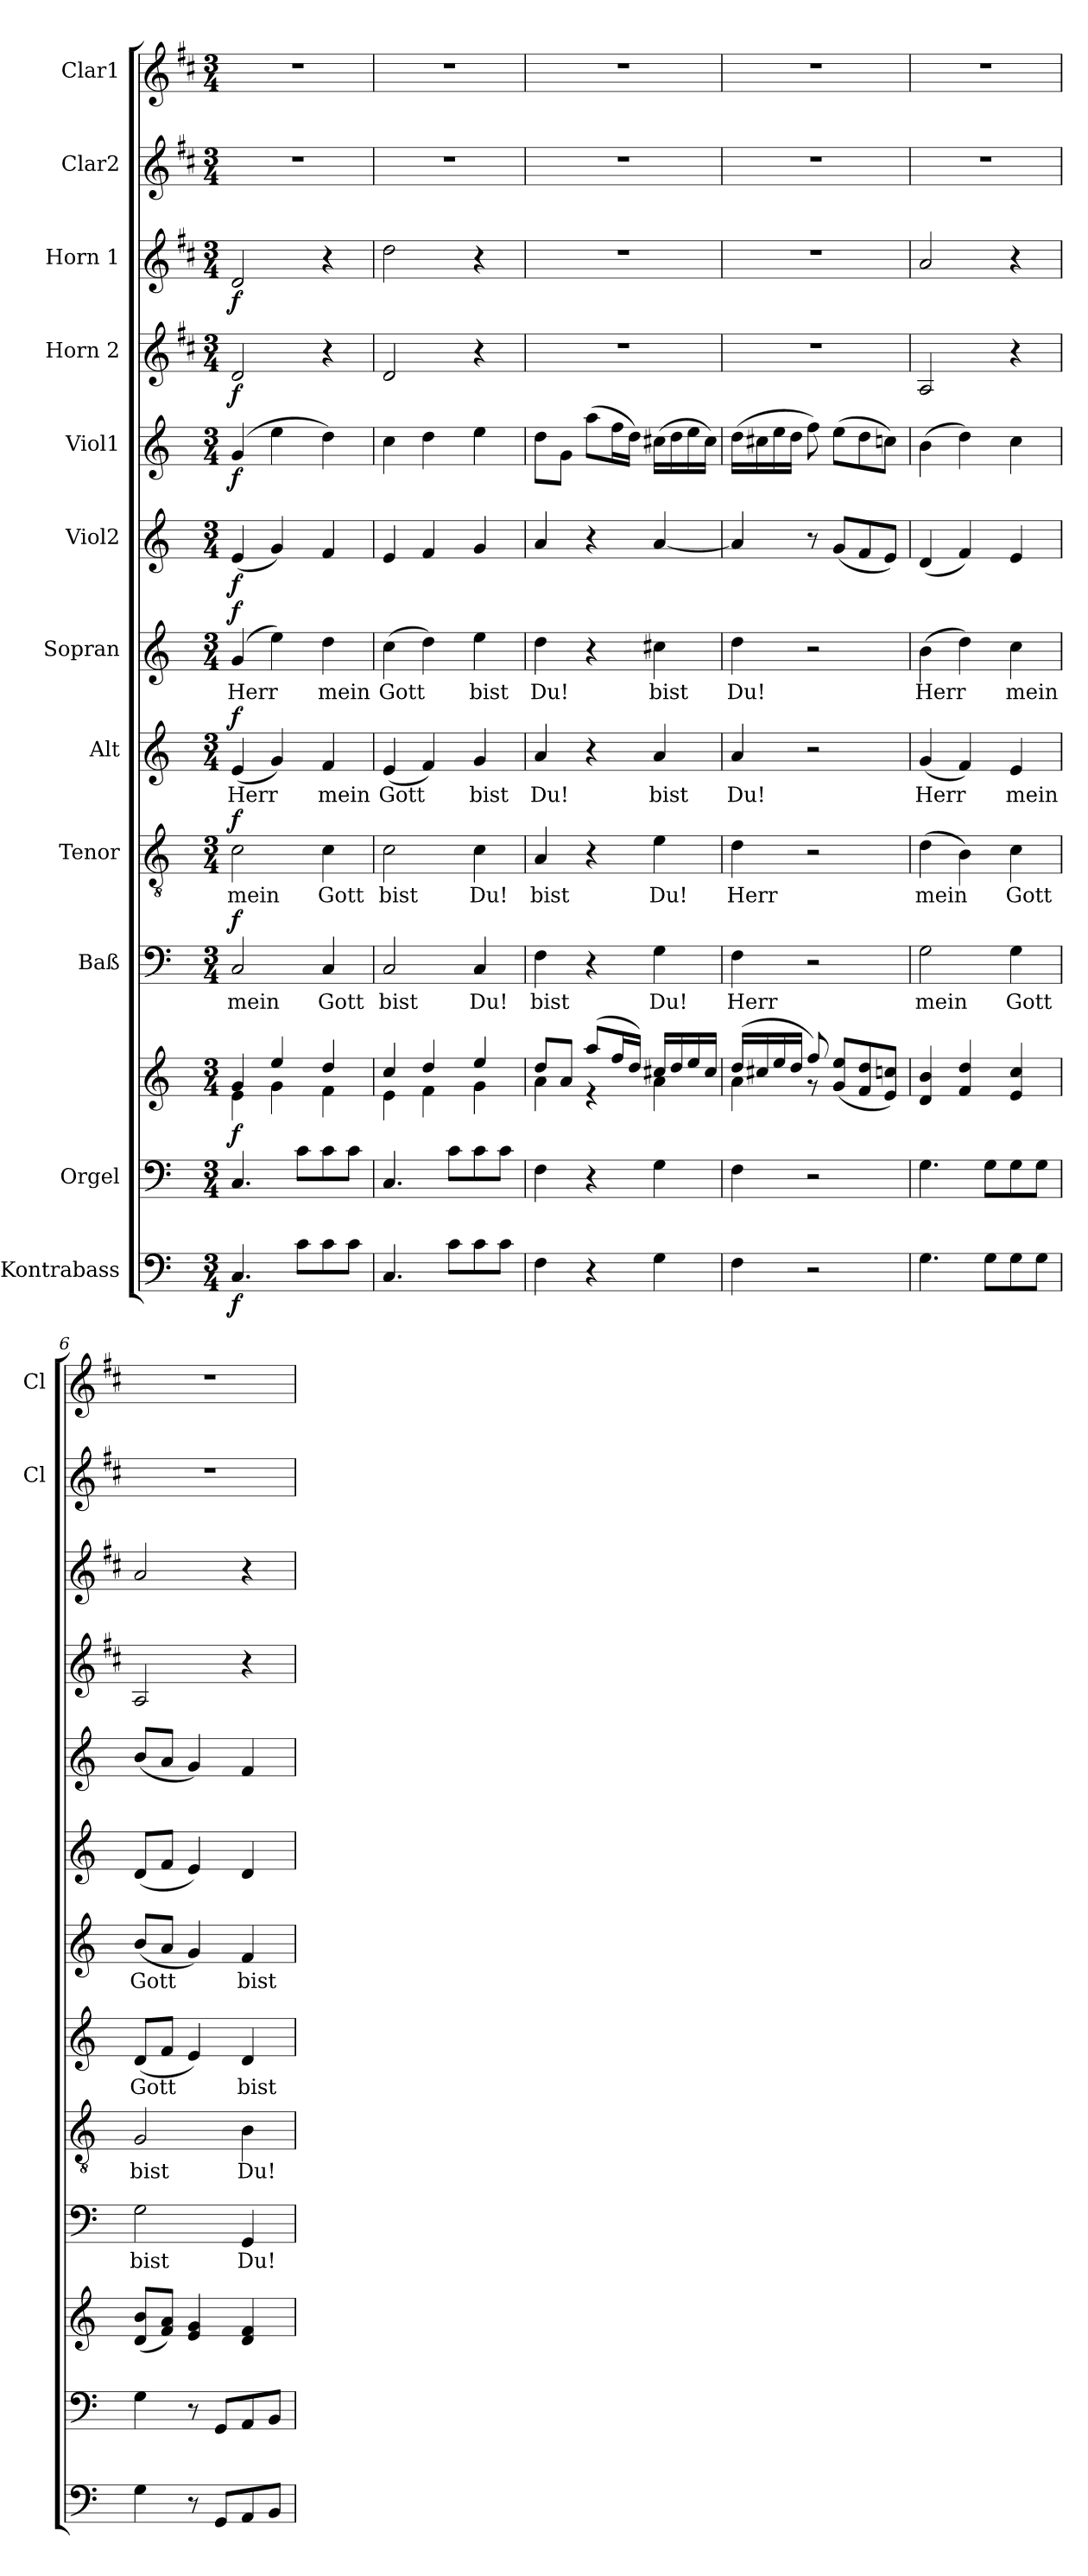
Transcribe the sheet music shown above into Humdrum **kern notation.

**kern	**dynam	**kern	**kern	**dynam	**kern	**text	**dynam	**kern	**text	**dynam	**kern	**text	**dynam	**kern	**text	**dynam	**kern	**dynam	**kern	**dynam	**kern	**dynam	**kern	**dynam	**kern	**kern
*part12	*part12	*part11	*part11	*part11	*part10	*part10	*part10	*part9	*part9	*part9	*part8	*part8	*part8	*part7	*part7	*part7	*part6	*part6	*part5	*part5	*part4	*part4	*part3	*part3	*part2	*part1
*staff13	*staff13	*staff12	*staff11	*staff11/12	*staff10	*staff10	*staff10	*staff9	*staff9	*staff9	*staff8	*staff8	*staff8	*staff7	*staff7	*staff7	*staff6	*staff6	*staff5	*staff5	*staff4	*staff4	*staff3	*staff3	*staff2	*staff1
*I"Kontrabass	*	*I"Orgel	*	*	*I"Baß	*	*	*I"Tenor	*	*	*I"Alt	*	*	*I"Sopran	*	*	*I"Viol2	*	*I"Viol1	*	*I"Horn 2	*	*I"Horn 1	*	*I"Clar2	*I"Clar1
*	*	*	*	*	*	*	*	*	*	*	*	*	*	*	*	*	*	*	*	*	*	*	*	*	*I'Cl	*I'Cl
*clefF4	*	*clefF4	*clefG2	*	*clefF4	*	*	*clefGv2	*	*	*clefG2	*	*	*clefG2	*	*	*clefG2	*	*clefG2	*	*clefG2	*	*clefG2	*	*clefG2	*clefG2
*ITrd7c12	*	*	*	*	*	*	*	*	*	*	*	*	*	*	*	*	*	*	*	*	*ITrd1c2	*	*ITrd1c2	*	*ITrd1c2	*ITrd1c2
*k[]	*	*k[]	*k[]	*	*k[]	*	*	*k[]	*	*	*k[]	*	*	*k[]	*	*	*k[]	*	*k[]	*	*k[]	*	*k[]	*	*k[]	*k[]
*C:	*	*C:	*C:	*	*C:	*	*	*C:	*	*	*C:	*	*	*C:	*	*	*C:	*	*C:	*	*C:	*	*C:	*	*C:	*C:
*M3/4	*	*M3/4	*M3/4	*	*M3/4	*	*	*M3/4	*	*	*M3/4	*	*	*M3/4	*	*	*M3/4	*	*M3/4	*	*M3/4	*	*M3/4	*	*M3/4	*M3/4
=1	=1	=1	=1	=1	=1	=1	=1	=1	=1	=1	=1	=1	=1	=1	=1	=1	=1	=1	=1	=1	=1	=1	=1	=1	=1	=1
*	*	*	*^	*	*	*	*	*	*	*	*	*	*	*	*	*	*	*	*	*	*	*	*	*	*	*
!	!LO:DY:b	!	!	!	!LO:DY:b	!	!LO:LY:b	!LO:DY:a	!	!LO:LY:b	!LO:DY:a	!	!LO:LY:b	!LO:DY:a	!	!LO:LY:b	!LO:DY:a	!	!LO:DY:b	!	!LO:DY:b	!	!LO:DY:b	!	!LO:DY:b	!	!
4.CC/	f	4.C/	4g/	4e\	f	2C/	mein	f	2c\	mein	f	(<4e/	Herr	f	(4g/	Herr	f	(<4e/	f	(4g/	f	2c/	f	2c/	f	2.r	2.r
.	.	.	4ee/	4g\	.	.	.	.	.	.	.	4g/)	.	.	4ee\)	.	.	4g/)	.	4ee\	.	.	.	.	.	.	.
8C\L	.	8c\L	.	.	.	.	.	.	.	.	.	.	.	.	.	.	.	.	.	.	.	.	.	.	.	.	.
!	!	!	!	!	!	!	!LO:LY:b	!	!	!LO:LY:b	!	!	!LO:LY:b	!	!	!LO:LY:b	!	!	!	!	!	!	!	!	!	!	!
8C\	.	8c\	4dd/	4f\	.	4C/	Gott	.	4c\	Gott	.	4f/	mein	.	4dd\	mein	.	4f/	.	4dd\)	.	4r	.	4r	.	.	.
8C\J	.	8c\J	.	.	.	.	.	.	.	.	.	.	.	.	.	.	.	.	.	.	.	.	.	.	.	.	.
=2	=2	=2	=2	=2	=2	=2	=2	=2	=2	=2	=2	=2	=2	=2	=2	=2	=2	=2	=2	=2	=2	=2	=2	=2	=2	=2	=2
!	!	!	!	!	!	!	!LO:LY:b	!	!	!LO:LY:b	!	!	!LO:LY:b	!	!	!LO:LY:b	!	!	!	!	!	!	!	!	!	!	!
4.CC/	.	4.C/	4cc/	4e\	.	2C/	bist	.	2c\	bist	.	(<4e/	Gott	.	(>4cc\	Gott	.	4e/	.	4cc\	.	2c/	.	2cc\	.	2.r	2.r
.	.	.	4dd/	4f\	.	.	.	.	.	.	.	4f/)	.	.	4dd\)	.	.	4f/	.	4dd\	.	.	.	.	.	.	.
8C\L	.	8c\L	.	.	.	.	.	.	.	.	.	.	.	.	.	.	.	.	.	.	.	.	.	.	.	.	.
!	!	!	!	!	!	!	!LO:LY:b	!	!	!LO:LY:b	!	!	!LO:LY:b	!	!	!LO:LY:b	!	!	!	!	!	!	!	!	!	!	!
8C\	.	8c\	4ee/	4g\	.	4C/	Du!	.	4c\	Du!	.	4g/	bist	.	4ee\	bist	.	4g/	.	4ee\	.	4r	.	4r	.	.	.
8C\J	.	8c\J	.	.	.	.	.	.	.	.	.	.	.	.	.	.	.	.	.	.	.	.	.	.	.	.	.
=3	=3	=3	=3	=3	=3	=3	=3	=3	=3	=3	=3	=3	=3	=3	=3	=3	=3	=3	=3	=3	=3	=3	=3	=3	=3	=3	=3
!	!	!	!	!	!	!	!LO:LY:b	!	!	!LO:LY:b	!	!	!LO:LY:b	!	!	!LO:LY:b	!	!	!	!	!	!	!	!	!	!	!
4FF\	.	4F\	8dd/L	4a\	.	4F\	bist	.	4A/	bist	.	4a/	Du!	.	4dd\	Du!	.	4a/	.	8dd\L	.	2.r	.	2.r	.	2.r	2.r
.	.	.	8a/J	.	.	.	.	.	.	.	.	.	.	.	.	.	.	.	.	8g\J	.	.	.	.	.	.	.
4r	.	4r	(>8aa/L	4r	.	4r	.	.	4r	.	.	4r	.	.	4r	.	.	4r	.	(>8aa\L	.	.	.	.	.	.	.
.	.	.	16ff/L	.	.	.	.	.	.	.	.	.	.	.	.	.	.	.	.	16ff\L	.	.	.	.	.	.	.
.	.	.	16dd/JJ)	.	.	.	.	.	.	.	.	.	.	.	.	.	.	.	.	16dd\JJ)	.	.	.	.	.	.	.
!	!	!	!	!	!	!	!LO:LY:b	!	!	!LO:LY:b	!	!	!LO:LY:b	!	!	!LO:LY:b	!	!	!	!	!	!	!	!	!	!	!
4GG\	.	4G\	16cc#X/LL	4a\	.	4G\	Du!	.	4e\	Du!	.	4a/	bist	.	4cc#X\	bist	.	[4a/	.	(>16cc#X\LL	.	.	.	.	.	.	.
.	.	.	16dd/	.	.	.	.	.	.	.	.	.	.	.	.	.	.	.	.	16dd\	.	.	.	.	.	.	.
.	.	.	16ee/	.	.	.	.	.	.	.	.	.	.	.	.	.	.	.	.	16ee\	.	.	.	.	.	.	.
.	.	.	16cc#/JJ	.	.	.	.	.	.	.	.	.	.	.	.	.	.	.	.	16cc#\JJ)	.	.	.	.	.	.	.
=4	=4	=4	=4	=4	=4	=4	=4	=4	=4	=4	=4	=4	=4	=4	=4	=4	=4	=4	=4	=4	=4	=4	=4	=4	=4	=4	=4
!	!	!	!	!	!	!	!LO:LY:b	!	!	!LO:LY:b	!	!	!LO:LY:b	!	!	!LO:LY:b	!	!	!	!	!	!	!	!	!	!	!
4FF\	.	4F\	(>16dd/LL	4a\	.	4F\	Herr	.	4d\	Herr	.	4a/	Du!	.	4dd\	Du!	.	4a/]	.	(>16dd\LL	.	2.r	.	2.r	.	2.r	2.r
.	.	.	16cc#X/	.	.	.	.	.	.	.	.	.	.	.	.	.	.	.	.	16cc#X\	.	.	.	.	.	.	.
.	.	.	16ee/	.	.	.	.	.	.	.	.	.	.	.	.	.	.	.	.	16ee\	.	.	.	.	.	.	.
.	.	.	16dd/JJ	.	.	.	.	.	.	.	.	.	.	.	.	.	.	.	.	16dd\JJ	.	.	.	.	.	.	.
2r	.	2r	8ff/)	8rg	.	2r	.	.	2r	.	.	2r	.	.	2r	.	.	8r	.	8ff\)	.	.	.	.	.	.	.
.	.	.	(>8g/ 8ee/L	4.ryy	.	.	.	.	.	.	.	.	.	.	.	.	.	(<8g/L	.	(>8ee\L	.	.	.	.	.	.	.
.	.	.	8f/ 8dd/	.	.	.	.	.	.	.	.	.	.	.	.	.	.	8f/	.	8dd\	.	.	.	.	.	.	.
.	.	.	8e/ 8ccn/J)	.	.	.	.	.	.	.	.	.	.	.	.	.	.	8e/J)	.	8ccn\J)	.	.	.	.	.	.	.
*	*	*	*v	*v	*	*	*	*	*	*	*	*	*	*	*	*	*	*	*	*	*	*	*	*	*	*	*
=5	=5	=5	=5	=5	=5	=5	=5	=5	=5	=5	=5	=5	=5	=5	=5	=5	=5	=5	=5	=5	=5	=5	=5	=5	=5	=5
!	!	!	!	!	!	!LO:LY:b	!	!	!LO:LY:b	!	!	!LO:LY:b	!	!	!LO:LY:b	!	!	!	!	!	!	!	!	!	!	!
4.GG\	.	4.G\	4d/ 4b/	.	2G\	mein	.	(>4d\	mein	.	(<4g/	Herr	.	(>4b\	Herr	.	(<4d/	.	(>4b\	.	2G/	.	2g/	.	2.r	2.r
.	.	.	4f/ 4dd/	.	.	.	.	4B\)	.	.	4f/)	.	.	4dd\)	.	.	4f/)	.	4dd\)	.	.	.	.	.	.	.
8GG\L	.	8G\L	.	.	.	.	.	.	.	.	.	.	.	.	.	.	.	.	.	.	.	.	.	.	.	.
!	!	!	!	!	!	!LO:LY:b	!	!	!LO:LY:b	!	!	!LO:LY:b	!	!	!LO:LY:b	!	!	!	!	!	!	!	!	!	!	!
8GG\	.	8G\	4e/ 4cc/	.	4G\	Gott	.	4c\	Gott	.	4e/	mein	.	4cc\	mein	.	4e/	.	4cc\	.	4r	.	4r	.	.	.
8GG\J	.	8G\J	.	.	.	.	.	.	.	.	.	.	.	.	.	.	.	.	.	.	.	.	.	.	.	.
!!LO:PB:g=z
=6	=6	=6	=6	=6	=6	=6	=6	=6	=6	=6	=6	=6	=6	=6	=6	=6	=6	=6	=6	=6	=6	=6	=6	=6	=6	=6
!	!	!	!	!	!	!LO:LY:b	!	!	!LO:LY:b	!	!	!LO:LY:b	!	!	!LO:LY:b	!	!	!	!	!	!	!	!	!	!	!
4GG\	.	4G\	(<8d/ 8b/L	.	2G\	bist	.	2G/	bist	.	(<8d/L	Gott	.	(<8b/L	Gott	.	(<8d/L	.	(<8b/L	.	2G/	.	2g/	.	2.r	2.r
.	.	.	8f/ 8a/J)	.	.	.	.	.	.	.	8f/J	.	.	8a/J	.	.	8f/J	.	8a/J	.	.	.	.	.	.	.
8r	.	8r	4e/ 4g/	.	.	.	.	.	.	.	4e/)	.	.	4g/)	.	.	4e/)	.	4g/)	.	.	.	.	.	.	.
8GGG/L	.	8GG/L	.	.	.	.	.	.	.	.	.	.	.	.	.	.	.	.	.	.	.	.	.	.	.	.
!	!	!	!	!	!	!LO:LY:b	!	!	!LO:LY:b	!	!	!LO:LY:b	!	!	!LO:LY:b	!	!	!	!	!	!	!	!	!	!	!
8AAA/	.	8AA/	4d/ 4f/	.	4GG/	Du!	.	4B\	Du!	.	4d/	bist	.	4f/	bist	.	4d/	.	4f/	.	4r	.	4r	.	.	.
8BBB/J	.	8BB/J	.	.	.	.	.	.	.	.	.	.	.	.	.	.	.	.	.	.	.	.	.	.	.	.
=	=	=	=	=	=	=	=	=	=	=	=	=	=	=	=	=	=	=	=	=	=	=	=	=	=	=
*-	*-	*-	*-	*-	*-	*-	*-	*-	*-	*-	*-	*-	*-	*-	*-	*-	*-	*-	*-	*-	*-	*-	*-	*-	*-	*-
